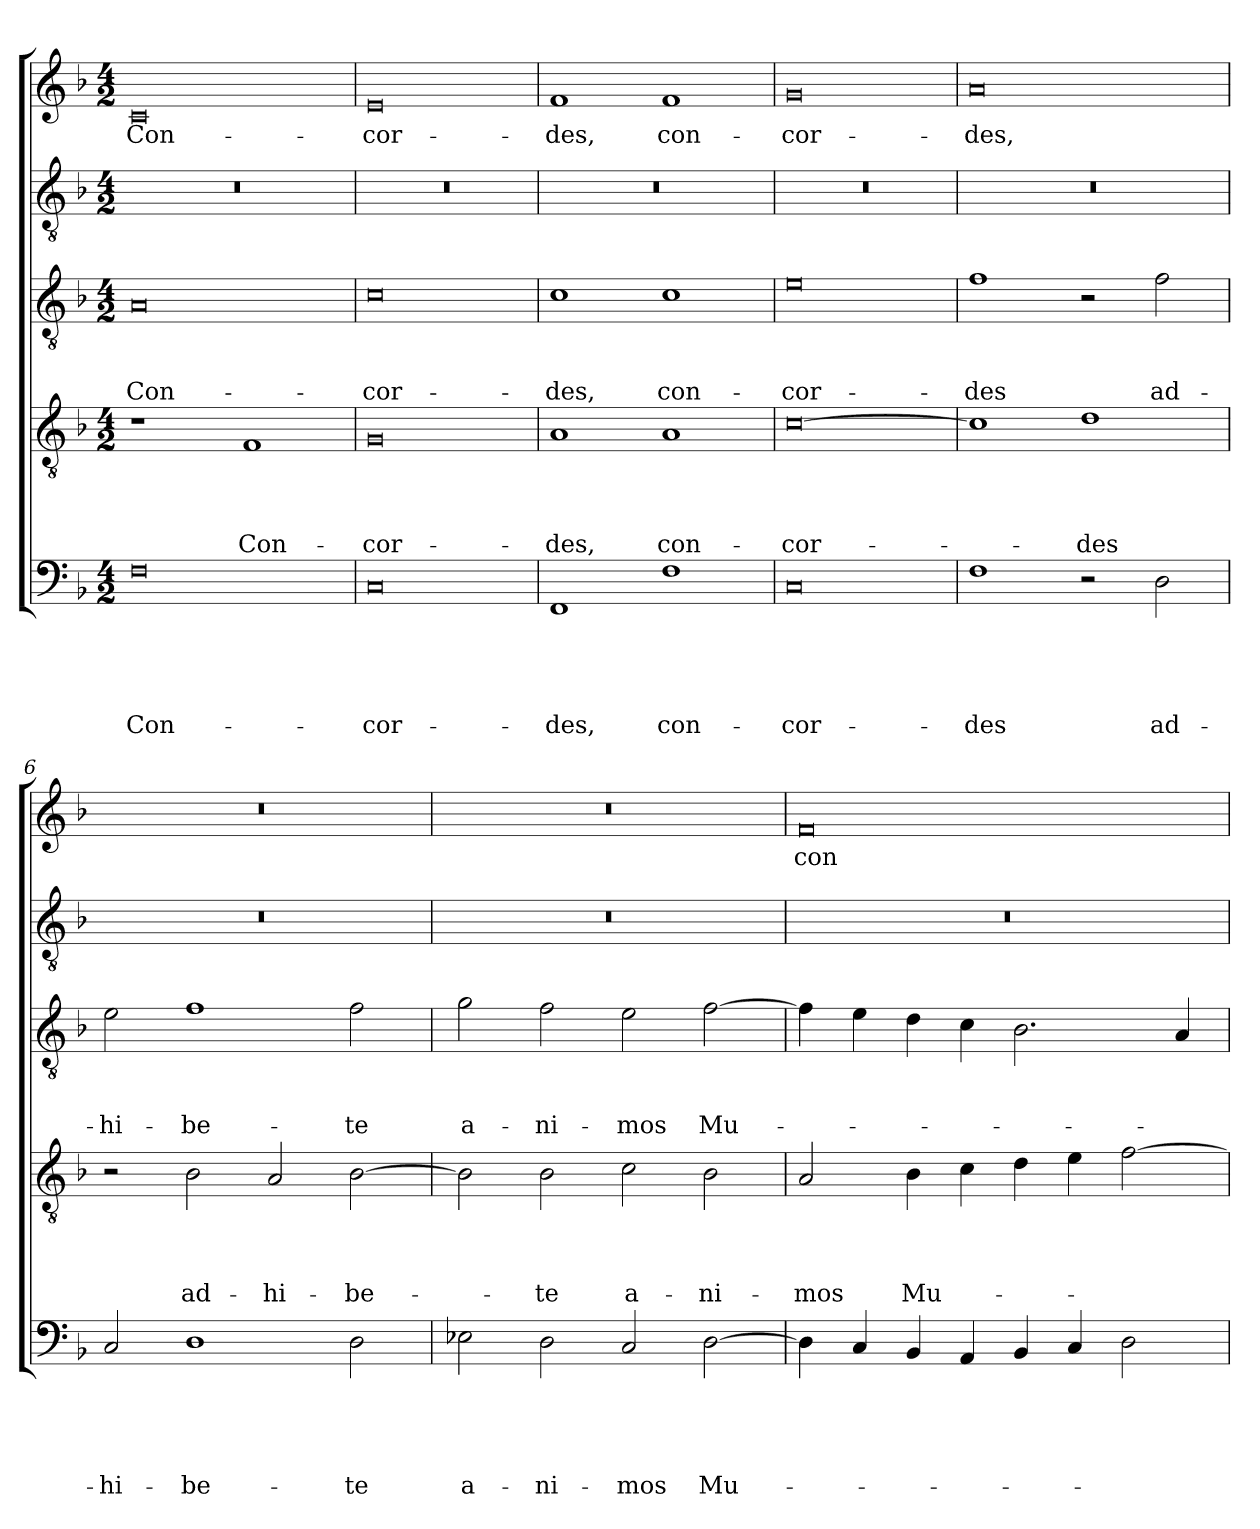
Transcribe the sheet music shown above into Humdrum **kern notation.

**kern	**text	**text	**text	**text	**text	**kern	**text	**text	**text	**text	**kern	**text	**text	**text	**kern	**kern	**text
*part5	*part5	*part5	*part5	*part5	*part5	*part4	*part4	*part4	*part4	*part4	*part3	*part3	*part3	*part3	*part2	*part1	*part1
*staff5	*staff5	*staff5	*staff5	*staff5	*staff5	*staff4	*staff4	*staff4	*staff4	*staff4	*staff3	*staff3	*staff3	*staff3	*staff2	*staff1	*staff1
*clefF4	*	*	*	*	*	*clefGv2	*	*	*	*	*clefGv2	*	*	*	*clefGv2	*clefG2	*
*k[b-]	*	*	*	*	*	*k[b-]	*	*	*	*	*k[b-]	*	*	*	*k[b-]	*k[b-]	*
*F:	*	*	*	*	*	*F:	*	*	*	*	*F:	*	*	*	*F:	*F:	*
*M4/2	*	*	*	*	*	*M4/2	*	*	*	*	*M4/2	*	*	*	*M4/2	*M4/2	*
=1	=1	=1	=1	=1	=1	=1	=1	=1	=1	=1	=1	=1	=1	=1	=1	=1	=1
0F	.	.	.	.	Con-	1r	.	.	.	.	0A	.	.	Con-	0r	0c	Con-
.	.	.	.	.	.	1F	.	.	.	Con-	.	.	.	.	.	.	.
=2	=2	=2	=2	=2	=2	=2	=2	=2	=2	=2	=2	=2	=2	=2	=2	=2	=2
0C	.	.	.	.	-cor-	0G	.	.	.	-cor-	0c	.	.	-cor-	0r	0e	-cor-
=3	=3	=3	=3	=3	=3	=3	=3	=3	=3	=3	=3	=3	=3	=3	=3	=3	=3
1FF	.	.	.	.	-des,	1A	.	.	.	-des,	1c	.	.	-des,	0r	1f	-des,
1F	.	.	.	.	con-	1A	.	.	.	con-	1c	.	.	con-	.	1f	con-
=4	=4	=4	=4	=4	=4	=4	=4	=4	=4	=4	=4	=4	=4	=4	=4	=4	=4
0C	.	.	.	.	-cor-	[0c	.	.	.	-cor-	0e	.	.	-cor-	0r	0g	-cor-
=5	=5	=5	=5	=5	=5	=5	=5	=5	=5	=5	=5	=5	=5	=5	=5	=5	=5
1F	.	.	.	.	-des	1c]	.	.	.	.	1f	.	.	-des	0r	0a	-des,
2r	.	.	.	.	.	1d	.	.	.	-des	2r	.	.	.	.	.	.
2D\	.	.	.	.	ad-	.	.	.	.	.	2f\	.	.	ad-	.	.	.
=6	=6	=6	=6	=6	=6	=6	=6	=6	=6	=6	=6	=6	=6	=6	=6	=6	=6
2C/	.	.	.	.	-hi-	2r	.	.	.	.	2e\	.	.	-hi-	0r	0r	.
1D	.	.	.	.	-be-	2B-\	.	.	.	ad-	1f	.	.	-be-	.	.	.
.	.	.	.	.	.	2A/	.	.	.	-hi-	.	.	.	.	.	.	.
2D\	.	.	.	.	-te	[2B-\	.	.	.	-be-	2f\	.	.	-te	.	.	.
=7	=7	=7	=7	=7	=7	=7	=7	=7	=7	=7	=7	=7	=7	=7	=7	=7	=7
2E-X\	.	.	.	.	a-	2B-\]	.	.	.	.	2g\	.	.	a-	0r	0r	.
2D\	.	.	.	.	-ni-	2B-\	.	.	.	-te	2f\	.	.	-ni-	.	.	.
2C/	.	.	.	.	-mos	2c\	.	.	.	a-	2e\	.	.	-mos	.	.	.
[2D\	.	.	.	.	Mu-	2B-\	.	.	.	-ni-	[2f\	.	.	Mu-	.	.	.
!!LO:LB:g=z
=8	=8	=8	=8	=8	=8	=8	=8	=8	=8	=8	=8	=8	=8	=8	=8	=8	=8
4D\]	.	.	.	.	.	2A/	.	.	.	-mos	4f\]	.	.	.	0r	0f	con-
4C/	.	.	.	.	.	.	.	.	.	.	4e\	.	.	.	.	.	.
4BB-/	.	.	.	.	.	4B-\	.	.	.	Mu-	4d\	.	.	.	.	.	.
4AA/	.	.	.	.	.	4c\	.	.	.	.	4c\	.	.	.	.	.	.
4BB-/	.	.	.	.	.	4d\	.	.	.	.	2.B-\	.	.	.	.	.	.
4C/	.	.	.	.	.	4e\	.	.	.	.	.	.	.	.	.	.	.
2D\	.	.	.	.	.	[2f\	.	.	.	.	.	.	.	.	.	.	.
.	.	.	.	.	.	.	.	.	.	.	4A/	.	.	.	.	.	.
=	=	=	=	=	=	=	=	=	=	=	=	=	=	=	=	=	=
*-	*-	*-	*-	*-	*-	*-	*-	*-	*-	*-	*-	*-	*-	*-	*-	*-	*-
